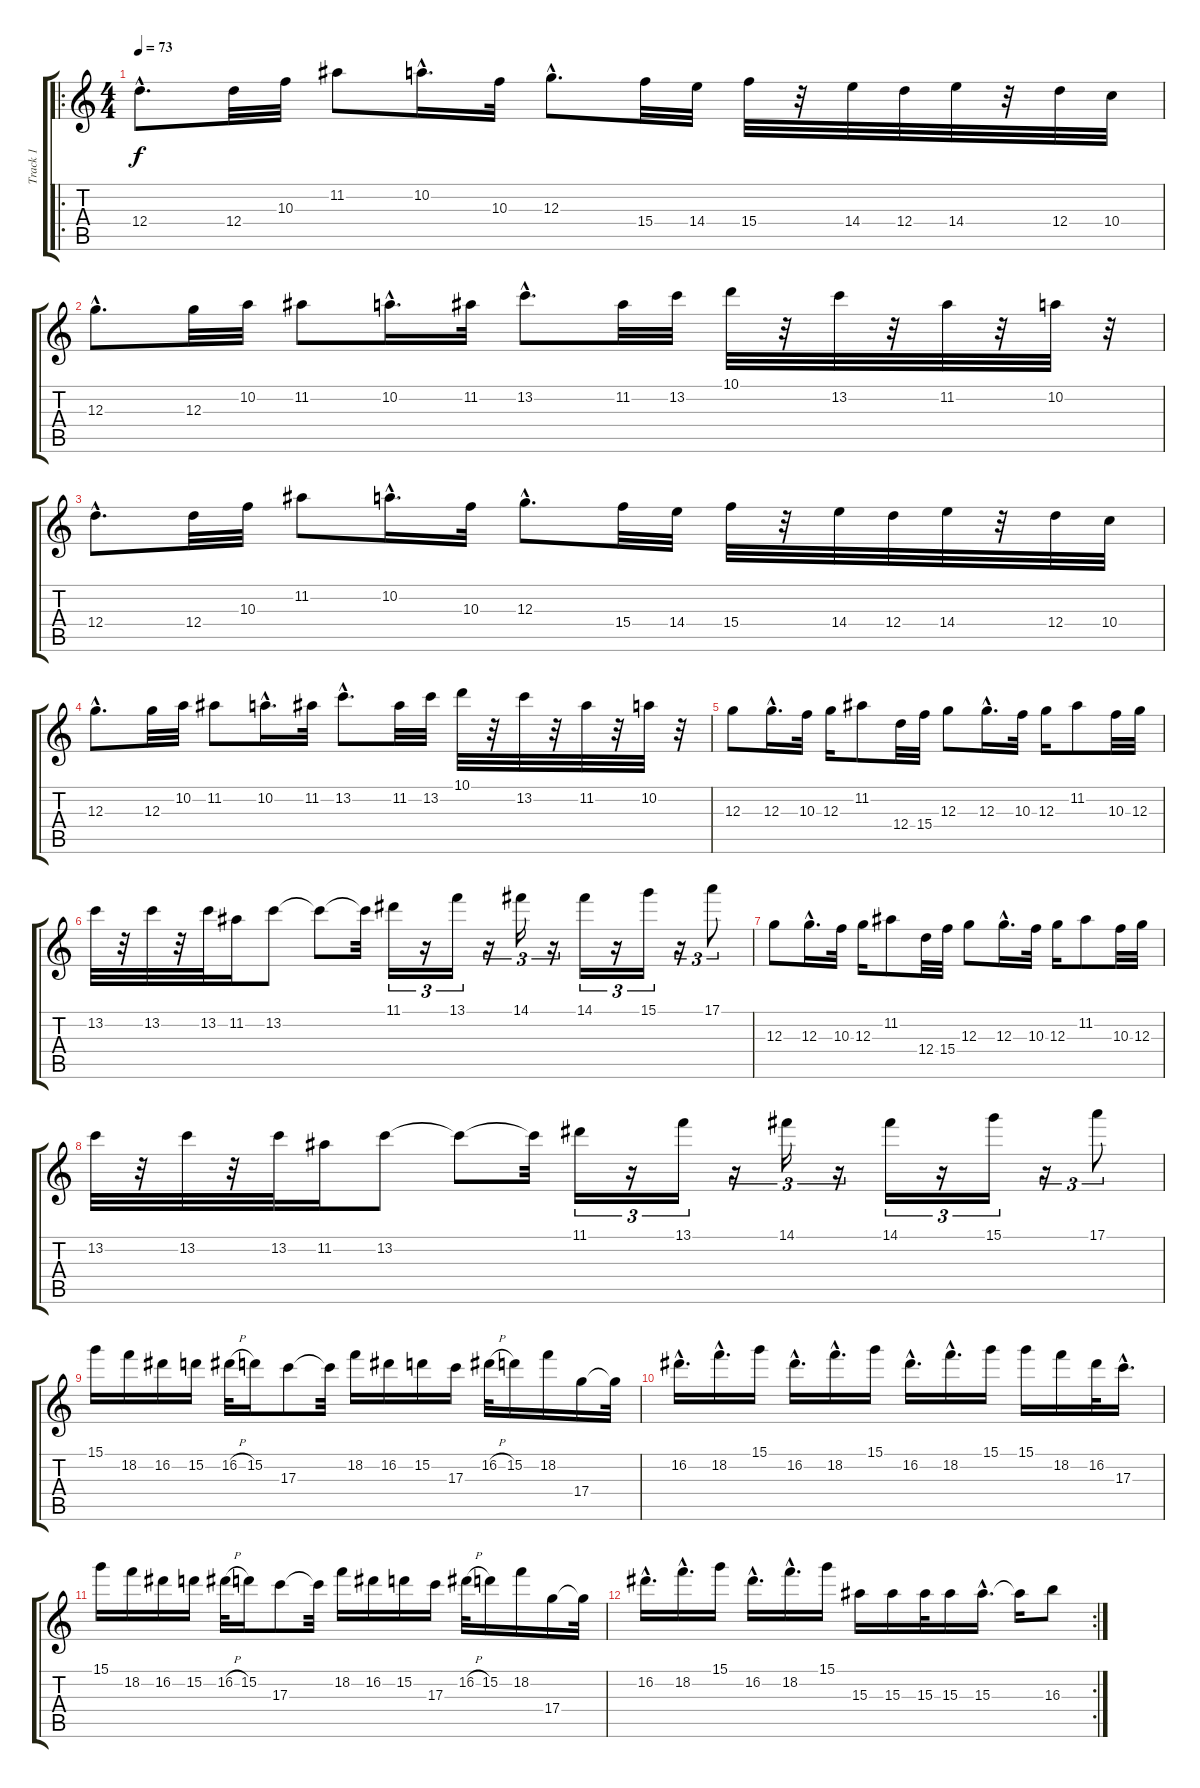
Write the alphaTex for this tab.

\track ("Track 1" "Track 1") {instrument overdrivenguitar}
\staff {score tabs}
\tuning (E4 B3 G3 D3 A2 E2) {hide}
\ro
\ts (4 4)
\tempo 73
\clef g2
\ks c
12.4{hac}.8{d dy f instrument overdrivenguitar} 12.4.32 10.3.32 11.2.8 10.2{hac}.16{d} 10.3.32 12.3{hac}.8{d} 15.4.32 14.4.32 15.4.32 r.32 14.4.32 12.4.32 14.4.32 r.32 12.4.32 10.4.32 |
12.3{hac}.8{d} 12.3.32 10.2.32 11.2.8 10.2{hac}.16{d} 11.2.32 13.2{hac}.8{d} 11.2.32 13.2.32 10.1.32 r.32 13.2.32 r.32 11.2.32 r.32 10.2.32 r.32 |
12.4{hac}.8{d} 12.4.32 10.3.32 11.2.8 10.2{hac}.16{d} 10.3.32 12.3{hac}.8{d} 15.4.32 14.4.32 15.4.32 r.32 14.4.32 12.4.32 14.4.32 r.32 12.4.32 10.4.32 |
12.3{hac}.8{d} 12.3.32 10.2.32 11.2.8 10.2{hac}.16{d} 11.2.32 13.2{hac}.8{d} 11.2.32 13.2.32 10.1.32 r.32 13.2.32 r.32 11.2.32 r.32 10.2.32 r.32 |
12.3.8 12.3{hac}.16{d} 10.3.32 12.3.16 11.2.8 12.4.32 15.4.32 12.3.8 12.3{hac}.16{d} 10.3.32 12.3.16 11.2.8 10.3.32 12.3.32 |
13.2.32 r.32 13.2.32 r.32 13.2.32 11.2.16 13.2.8 13.2{t}.8 13.2{t}.32 11.1.16{tu (3 2)} r.16{tu (3 2)} 13.1.16{tu (3 2)} r.16{tu (3 2)} 14.1.16{tu (3 2)} r.16{tu (3 2)} 14.1.16{tu (3 2)} r.16{tu (3 2)} 15.1.16{tu (3 2)} r.16{tu (3 2)} 17.1.8{tu (3 2)} |
12.3.8 12.3{hac}.16{d} 10.3.32 12.3.16 11.2.8 12.4.32 15.4.32 12.3.8 12.3{hac}.16{d} 10.3.32 12.3.16 11.2.8 10.3.32 12.3.32 |
13.2.32 r.32 13.2.32 r.32 13.2.32 11.2.16 13.2.8 13.2{t}.8 13.2{t}.32 11.1.16{tu (3 2)} r.16{tu (3 2)} 13.1.16{tu (3 2)} r.16{tu (3 2)} 14.1.16{tu (3 2)} r.16{tu (3 2)} 14.1.16{tu (3 2)} r.16{tu (3 2)} 15.1.16{tu (3 2)} r.16{tu (3 2)} 17.1.8{tu (3 2)} |
15.1.16 18.2.16 16.2.16 15.2.16 16.2{h}.32 15.2.16 17.3.8 17.3{t}.32 18.2.16 16.2.16 15.2.16 17.3.16 16.2{h}.32 15.2.16 18.2.16 17.4.16 17.4{t}.32 |
16.2{hac}.16{d} 18.2{hac}.16{d} 15.1.16 16.2{hac}.16{d} 18.2{hac}.16{d} 15.1.16 16.2{hac}.16{d} 18.2{hac}.16{d} 15.1.16 15.1.16 18.2.16 16.2.32 17.3{hac}.16{d} |
15.1.16 18.2.16 16.2.16 15.2.16 16.2{h}.32 15.2.16 17.3.8 17.3{t}.32 18.2.16 16.2.16 15.2.16 17.3.16 16.2{h}.32 15.2.16 18.2.16 17.4.16 17.4{t}.32 |
\rc 2
16.2{hac}.16{d} 18.2{hac}.16{d} 15.1.16 16.2{hac}.16{d} 18.2{hac}.16{d} 15.1.16 15.3.16 15.3.16 15.3.32 15.3.16 15.3{hac}.16{d} 15.3{t}.16 16.3.8
